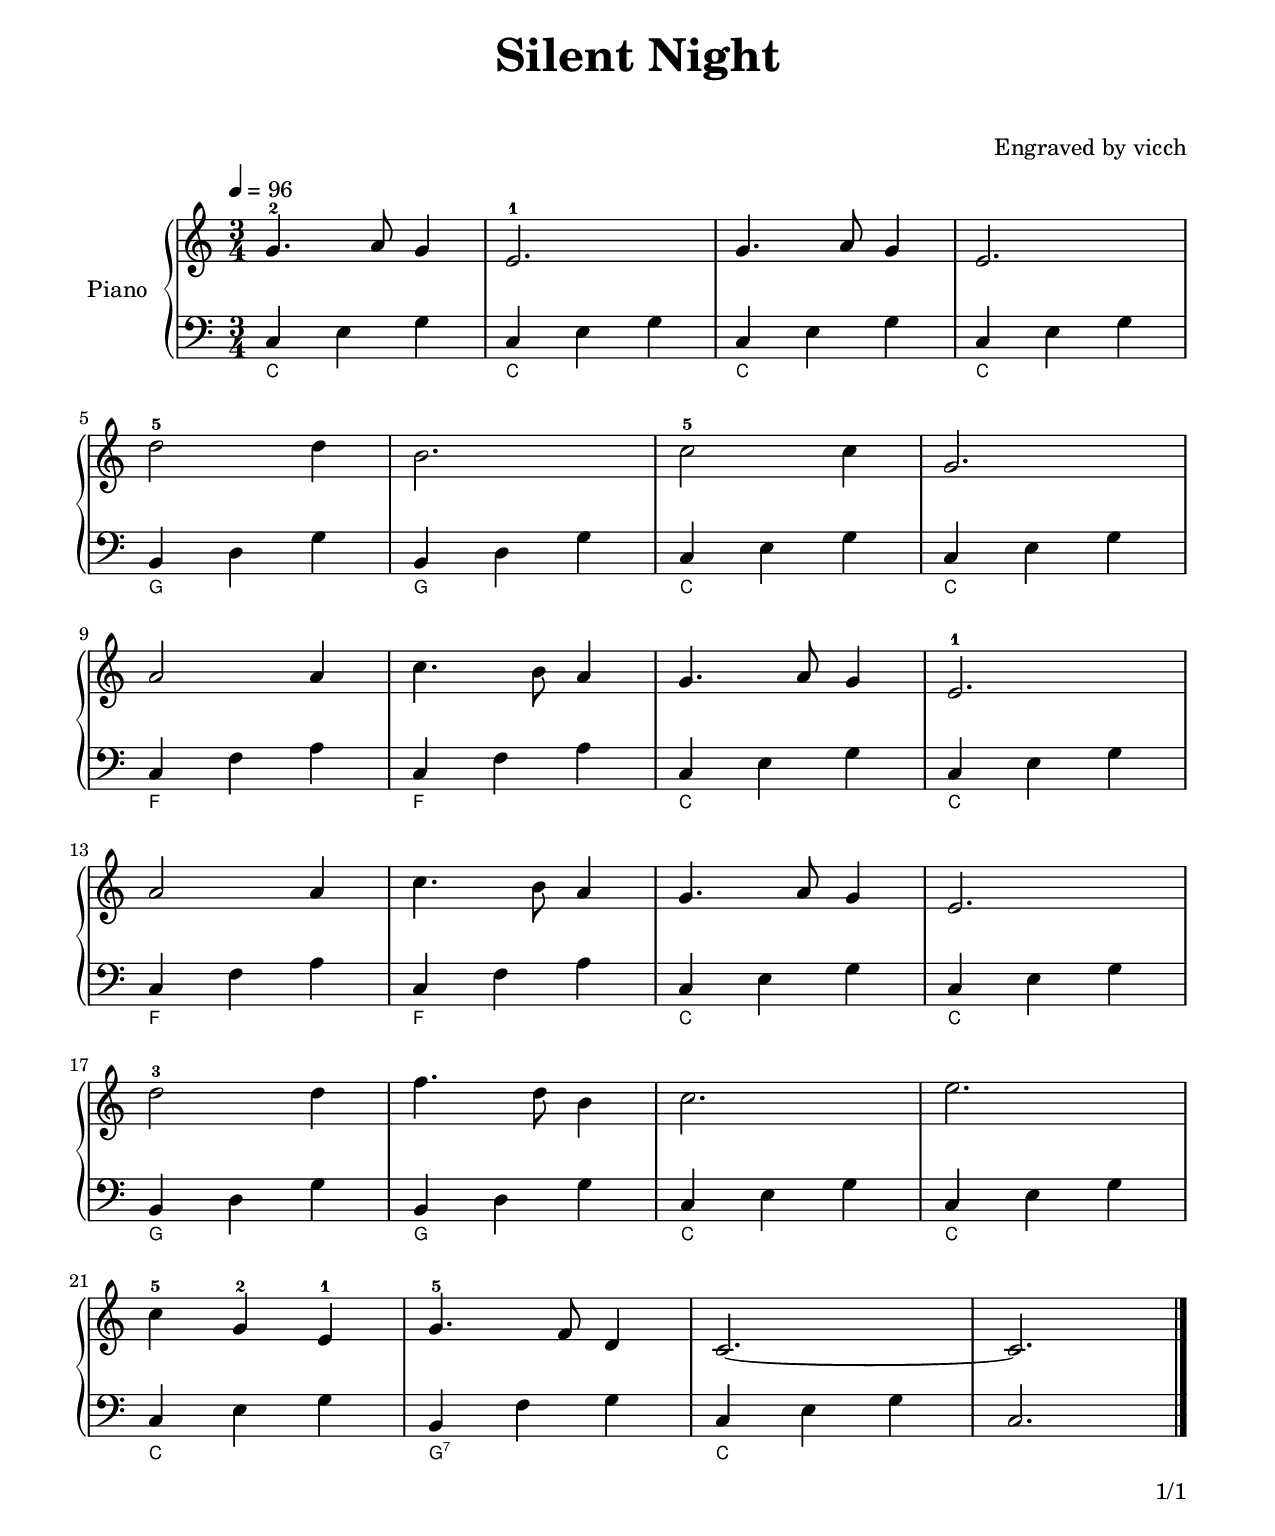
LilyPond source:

\version "2.24.3"

#(define title      "Silent Night")
#(define title-font "")
#(define sequence   "EveryonePiano 484")
#(define total-page 1)

\include "../base.ly"

\markup \vspace #1.5

CI  = { c4  e4 g4 }
FI  = { c4  f4 a4 }
GI  = { b,4 d4 g4 }
GII = { b,4 f4 g4 }

\score {
  \new PianoStaff \with {
    instrumentName = "Piano"
  } <<
    \new Staff {
      \tempo 4 = 96
      \clef treble
      \key c \major
      \time 3/4
      
      g'4.^2 a'8 g'4  | e'2.^1 | g'4. a'8 g'4  | e'2. | \break
      d''2^5     d''4 | b'2.   | c''2^5   c''4 | g'2. | \break
      
      a'2    a'4  | c''4. b'8  a'4 | g'4. a'8 g'4 | e'2.^1 | \break
      a'2    a'4  | c''4. b'8  a'4 | g'4. a'8 g'4 | e'2.   | \break
      d''2^3 d''4 | f''4. d''8 b'4 | c''2.        | e''2.  | \break
      
      c''4^5 g'4^2 e'4^1 | g'4.^5 f'8 d'4 | c'2.~ | c'2. | \bar "|."
    }
    \new Staff {
      \clef bass
      \key c \major
      \time 3/4
      
      \CI | \CI | \CI | \CI |
      \GI | \GI | \CI | \CI |
      
      \FI | \FI | \CI | \CI |
      \FI | \FI | \CI | \CI |
      \GI | \GI | \CI | \CI |
      
      \CI | \GII | \CI | c2. |
    }
    \chords {
      c2. | c2. | c2. | c2. |
      g2. | g2. | c2. | c2. |
      
      f2. | f2. | c2. | c2. |
      f2. | f2. | c2. | c2. |
      g2. | g2. | c2. | c2. |
      
      c2. | g2.:7 | c2. | r2. |
    }
  >>
  \layout {}
  \midi {}
}
